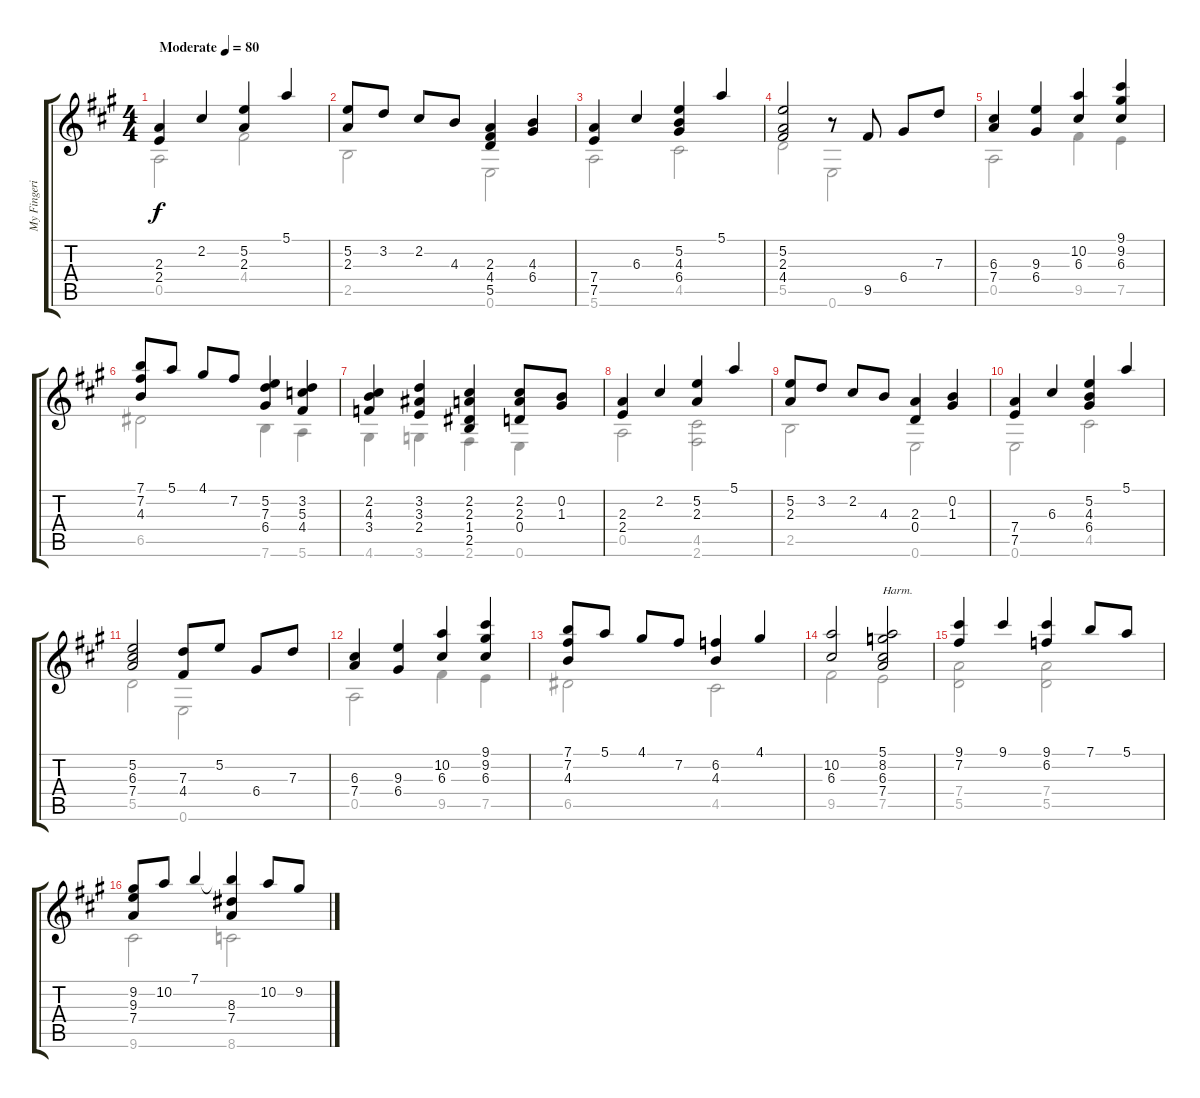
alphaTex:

\track ("My Fingering" "My Fingeri") {instrument electricguitarjazz}
\staff {score tabs}
\tuning (E4 B3 G3 D3 A2 E2) {hide}
\voice
\ts (4 4)
\tempo (80 "Moderate")
\clef g2
\ks a
(2.3 2.4).4{dy f instrument electricguitarjazz} 2.2.4 (5.2 2.3).4 5.1.4 |
(5.2 2.3).8 3.2.8 2.2.8 4.3.8 (2.3 4.4 5.5).4 (4.3 6.4).4 |
(7.4 7.5).4 6.3.4 (5.2 4.3 6.4).4 5.1.4 |
(5.2 2.3 4.4).2 r.8 9.5.8 6.4.8 7.3.8 |
(6.3 7.4).4 (9.3 6.4).4 (10.2 6.3).4 (9.1 9.2 6.3).4 |
(7.1 7.2 4.3).8 5.1.8 4.1.8 7.2.8 (5.2 7.3 6.4).4 (3.2 5.3 4.4).4 |
(2.2 4.3 3.4).4 (3.2 3.3 2.4).4 (2.2 2.3 1.4 2.5).4 (2.2 2.3 0.4).8 (0.2 1.3).8 |
(2.3 2.4).4 2.2.4 (5.2 2.3).4 5.1.4 |
(5.2 2.3).8 3.2.8 2.2.8 4.3.8 (2.3 0.4).4 (0.2 1.3).4 |
(7.4 7.5).4 6.3.4 (5.2 4.3 6.4).4 5.1.4 |
(5.2 6.3 7.4).2 (7.3 4.4).8 5.2.8 6.4.8 7.3.8 |
(6.3 7.4).4 (9.3 6.4).4 (10.2 6.3).4 (9.1 9.2 6.3).4 |
(7.1 7.2 4.3).8 5.1.8 4.1.8 7.2.8 (6.2 4.3).4 4.1.4 |
(10.2 6.3).2 (5.1 8.2 6.3 7.4).2{txt "Harm."} |
(9.1 7.2).4 9.1.4 (9.1 6.2).4 7.1.8 5.1.8 |
(9.2 9.3 7.4).8 10.2.8 7.1.4 (7.1{t} 8.3 7.4).4 10.2.8 9.2.8
\voice
\clef g2
\ottava regular
\simile none
\ks a
0.5.2{dy f} 4.4.2 |
2.5.2 0.6.2 |
5.6.2 4.5.2 |
5.5.2 0.6.2 |
0.5.2 9.5.4 7.5.4 |
6.5.2 7.6.4 5.6.4 |
4.6.4 3.6.4 2.6.4 0.6.4 |
0.5.2 (4.5 2.6).2 |
2.5.2 0.6.2 |
0.6.2 4.5.2 |
5.5.2 0.6.2 |
0.5.2 9.5.4 7.5.4 |
6.5.2 4.5.2 |
9.5.2 7.5.2 |
(7.4 5.5).2 (7.4 5.5).2 |
9.6.2 8.6.2
